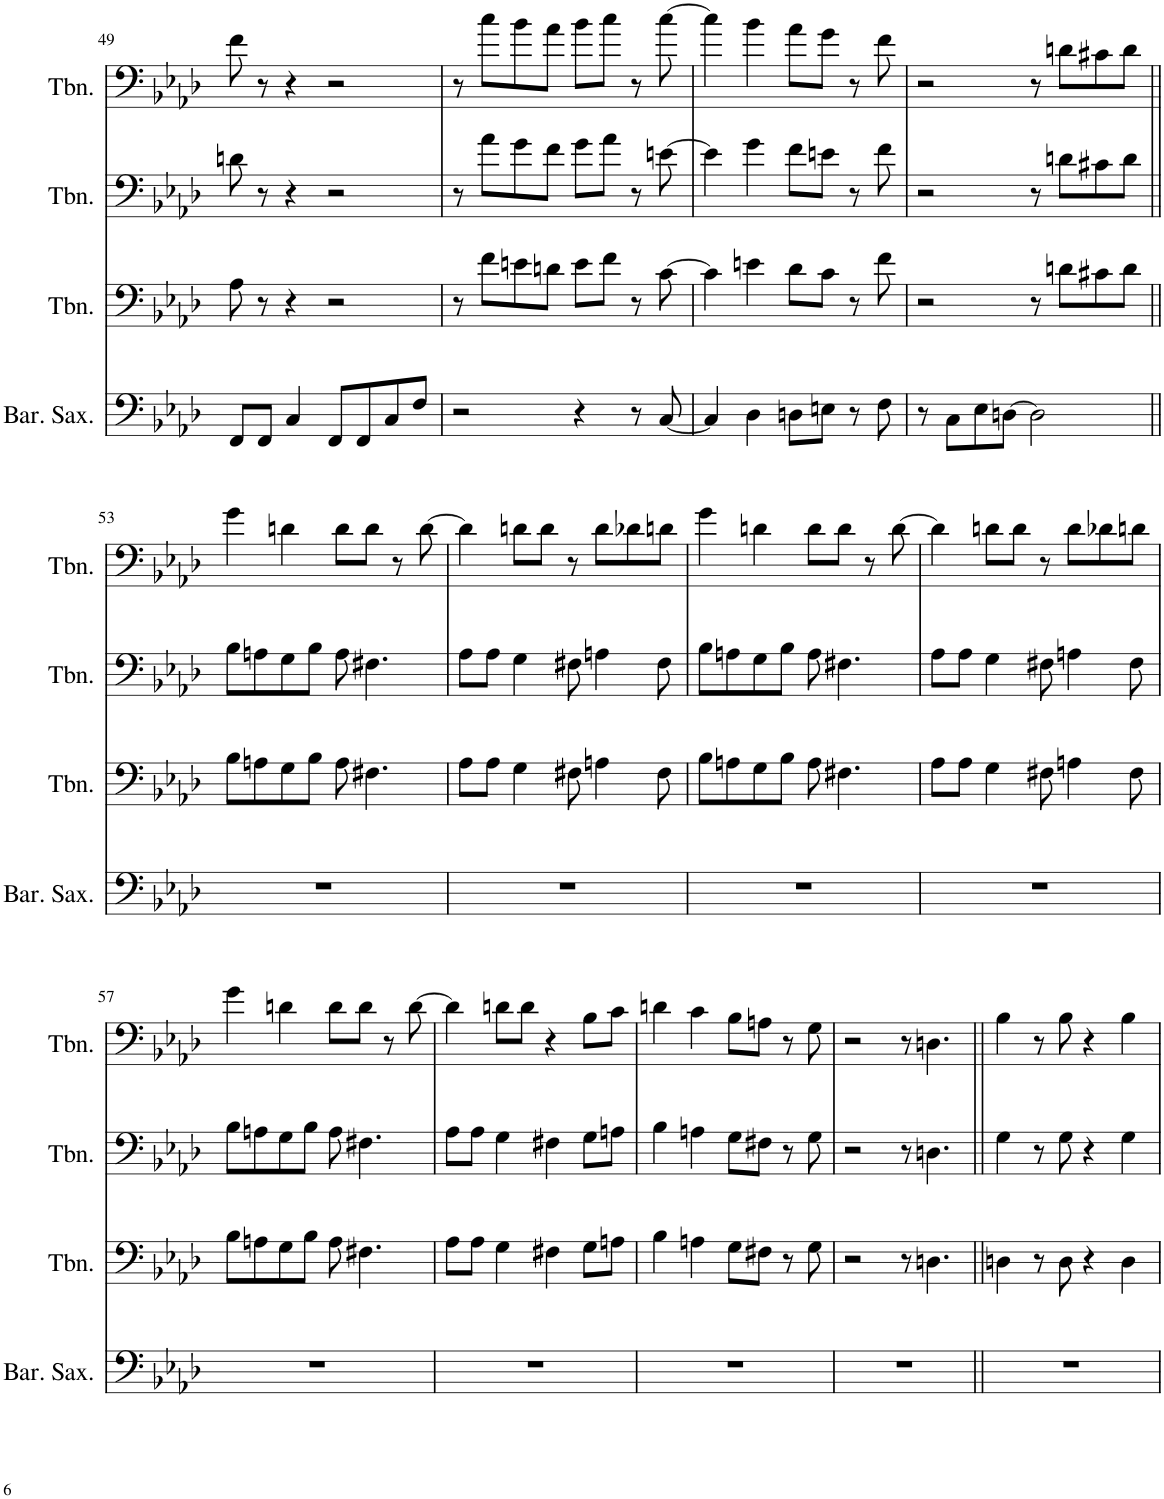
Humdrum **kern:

**kern	**kern	**kern	**kern
*part4	*part3	*part2	*part1
*staff4	*staff3	*staff2	*staff1
*I"Baritone Saxophone	*I"Trombone	*I"Trombone	*I"Trombone
*I'Bar. Sax.	*I'Tbn.	*I'Tbn.	*I'Tbn.
!!LO:PB:g=z
*clefF4	*clefF4	*clefF4	*clefF4
*ITrd12c21	*	*	*
*k[b-e-a-d-]	*k[b-e-a-d-]	*k[b-e-a-d-]	*k[b-e-a-d-]
*M4/4	*M4/4	*M4/4	*M4/4
=49	=49	=49	=49
8FF/L	8A-\	8dn\	8f\
8FF/J	8r	8r	8r
4C/	4r	4r	4r
8FF/L	2r	2r	2r
8FF/	.	.	.
8C/	.	.	.
8F/J	.	.	.
=50	=50	=50	=50
2r	8r	8r	8r
.	8f\L	8a-\L	8cc\L
.	8en\	8g\	8b-\
.	8dn\J	8f\J	8a-\J
4r	8e\L	8g\L	8b-\L
.	8f\J	8a-\J	8cc\J
8r	8r	8r	8r
[8C/	[8c\	[8en\	[8cc\
=51	=51	=51	=51
4C/]	4c\]	4e\]	4cc\]
4D-\	4en\	4g\	4b-\
8Dn\L	8d-\L	8f\L	8a-\L
8En\J	8c\J	8en\J	8g\J
8r	8r	8r	8r
8F\	8f\	8f\	8f\
=52	=52	=52	=52
8r	2r	2r	2r
8C\L	.	.	.
8E-\	.	.	.
[8Dn\J	.	.	.
2D\]	8r	8r	8r
.	8dn\L	8dn\L	8dn\L
.	8c#X\	8c#X\	8c#X\
.	8d\J	8d\J	8d\J
!!LO:LB:g=z
=53||	=53||	=53||	=53||
1r	8B-\L	8B-\L	4g\
.	8An\	8An\	.
.	8G\	8G\	4dn\
.	8B-\J	8B-\J	.
.	8A\	8A\	8d\L
.	4.F#X\	4.F#X\	8d\J
.	.	.	8r
.	.	.	[8d\
=54	=54	=54	=54
1r	8A-\L	8A-\L	4d\]
.	8A-\J	8A-\J	.
.	4G\	4G\	8dn\L
.	.	.	8d\J
.	8F#X\	8F#X\	8r
.	4An\	4An\	8d\L
.	.	.	8d-X\
.	8A\	8A\	8dn\J
=55	=55	=55	=55
1r	8B-\L	8B-\L	4g\
.	8An\	8An\	.
.	8G\	8G\	4dn\
.	8B-\J	8B-\J	.
.	8A\	8A\	8d\L
.	4.F#X\	4.F#X\	8d\J
.	.	.	8r
.	.	.	[8d\
=56	=56	=56	=56
1r	8A-\L	8A-\L	4d\]
.	8A-\J	8A-\J	.
.	4G\	4G\	8dn\L
.	.	.	8d\J
.	8F#X\	8F#X\	8r
.	4An\	4An\	8d\L
.	.	.	8d-X\
.	8A\	8A\	8dn\J
!!LO:LB:g=z
=57	=57	=57	=57
1r	8B-\L	8B-\L	4g\
.	8An\	8An\	.
.	8G\	8G\	4dn\
.	8B-\J	8B-\J	.
.	8A\	8A\	8d\L
.	4.F#X\	4.F#X\	8d\J
.	.	.	8r
.	.	.	[8d\
=58	=58	=58	=58
1r	8A-\L	8A-\L	4d\]
.	8A-\J	8A-\J	.
.	4G\	4G\	8dn\L
.	.	.	8d\J
.	4F#X\	4F#X\	4r
.	8G\L	8G\L	8B-\L
.	8An\J	8An\J	8c\J
=59	=59	=59	=59
1r	4B-\	4B-\	4dn\
.	4An\	4An\	4c\
.	8G\L	8G\L	8B-\L
.	8F#X\J	8F#X\J	8An\J
.	8r	8r	8r
.	8G\	8G\	8G\
=60	=60	=60	=60
1r	2r	2r	2r
.	8r	8r	8r
.	4.Dn\	4.Dn\	4.Dn\
=61||	=61||	=61||	=61||
1r	4Dn\	4G\	4B-\
.	8r	8r	8r
.	8D\	8G\	8B-\
.	4r	4r	4r
.	4D\	4G\	4B-\
=	=	=	=
*-	*-	*-	*-
